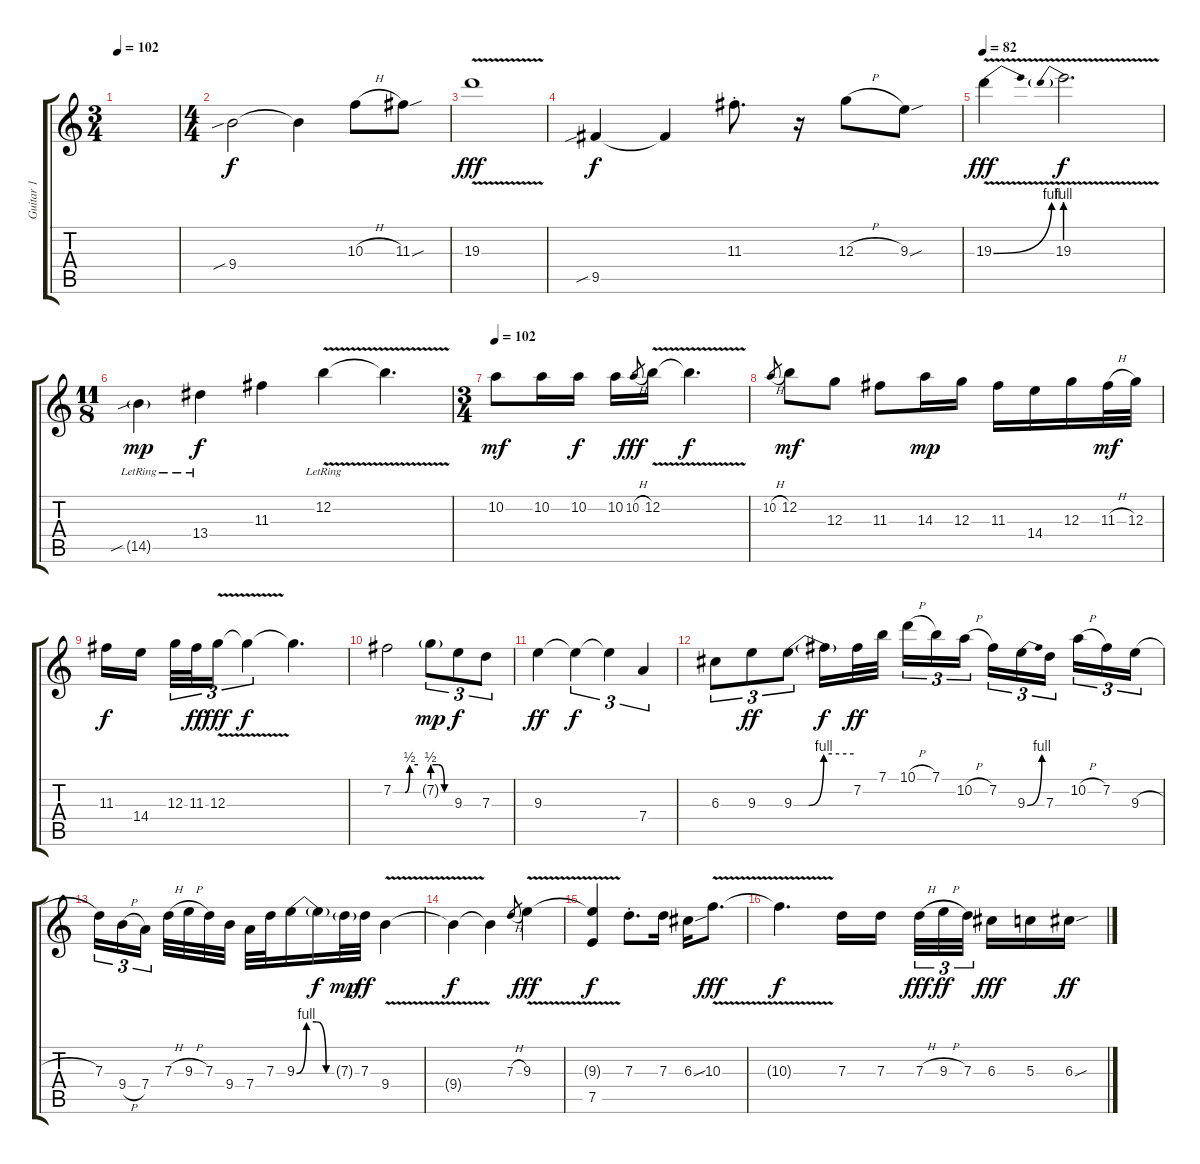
\track ("Guitar 1" "Guitar 1") {instrument acousticguitarsteel}
\staff {score tabs}
\tuning (E4 B3 G3 D3 A2 E2) {hide}
\ts (3 4)
\tempo 102
\clef g2
\ks c
|
\ts (4 4)
9.4{sib}.2 9.4{t}.4 10.3{h}.8 11.3{sou}.8 |
19.3{v}.1{dy fff} |
9.5{sib}.4{dy f} 9.5{t}.4 11.3{st}.8{d} r.16 12.3{h}.8 9.3{sou}.8 |
\tempo 82
19.3{be (bend 0 0 60 4) v}.4{dy fff} 19.3{be (prebend 0 4 60 4) v}.2{d dy f} |
\ts (11 8)
14.5{sib g lr}.4{dy mp} 13.4{lr}.4{dy f} 11.3.4 12.2{v lr}.4 12.2{t}.4{d} |
\ts (3 4)
\tempo 102
10.2.8{dy mf} 10.2.16 10.2.16{dy f} 10.2.16 10.2{h}.8{gr dy fff} 12.2{v}.16 12.2{t}.4{d dy f} |
10.2{h}.8{gr} 12.2.8{dy mf} 12.3.8 11.3.8 14.3.16{dy mp} 12.3.16 11.3.16 14.4.16 12.3.16 11.3{h}.32{dy mf} 12.3.32 |
11.3.16{dy f} 14.4.16 12.3.32{tu (3 2)} 11.3.32{tu (3 2) dy ff} 12.3{v}.16{tu (3 2) dy fff} 12.3{t}.4{tu (3 2) dy f} 12.3{t}.4{d} |
7.2{be (custom 0 0 29 0 40 2 60 2)}.2 7.2{be (custom 0 2 20 2 40 0 60 0) g}.8{tu (3 2) dy mp} 9.3.8{tu (3 2) dy f} 7.3.8{tu (3 2)} |
9.3.4{dy ff} 9.3{t}.4{tu (3 2) dy f} 9.3{t}.4{tu (3 2)} 7.4.4{tu (3 2)} |
6.3.8{tu (3 2)} 9.3.8{tu (3 2) dy ff} 9.3{be (custom 0 0 15 0 30 4 60 4)}.8{tu (3 2)} 9.3{t}.16{dy f} 7.2.32{dy ff} 7.1.32 10.1{h}.16{tu (3 2)} 7.1.16{tu (3 2)} 10.2{h}.16{tu (3 2)} 7.2.16{tu (3 2)} 9.3{be (bend 0 0 60 4)}.16{tu (3 2)} 7.3.16{tu (3 2)} 10.2{h}.16{tu (3 2)} 7.2.16{tu (3 2)} 9.3{h}.16{tu (3 2)} |
7.3.16{tu (3 2)} 9.4{h}.16{tu (3 2)} 7.4.16{tu (3 2)} 7.3{h}.32 9.3{h}.32 7.3.32 9.4.32 7.4.32 7.3.32 9.3{be (custom 0 0 15 4 30 4 45 0 60 0)}.16 9.3{t}.16{dy f} 7.3{g}.32{dy mp} 7.3.32{dy ff} 9.4{v}.4 |
9.4{t}.4{dy f} 9.4{t}.4 7.3{h}.8{gr} 9.3{v}.4{dy fff} |
(9.3{t} 7.5).4{dy f} 7.3{st}.8{d} 7.3.16 6.3{sou}.16 10.3{v}.8{d dy fff} |
10.3{t}.4{d dy f} 7.3.16 7.3.16 7.3{h}.32{tu (3 2) dy fff} 9.3{h}.32{tu (3 2) dy ff} 7.3.32{tu (3 2)} 6.3.16{dy fff} 5.3.16 6.3{sou}.16{dy ff}
